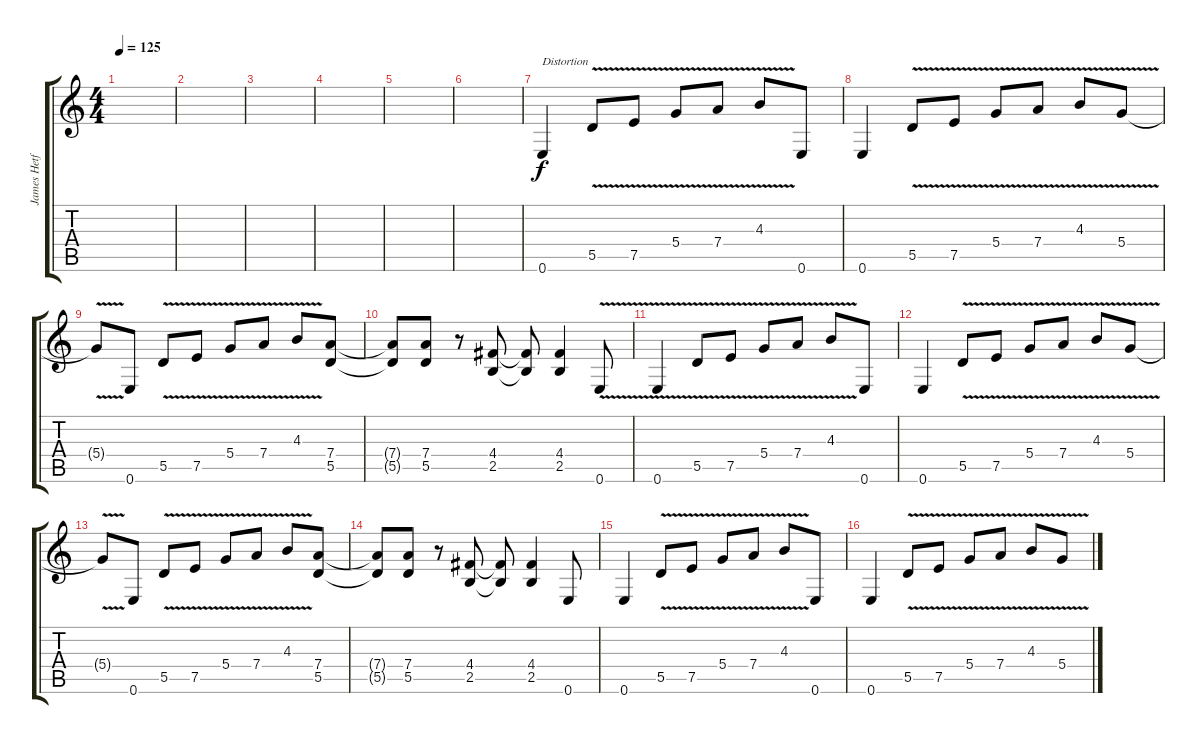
\track ("James Hetfield" "James Hetf") {instrument distortionguitar}
\staff {score tabs}
\tuning (E4 B3 G3 D3 A2 E2) {hide}
\ts (4 4)
\tempo 125
\clef g2
\ks c
|
|
|
|
|
|
0.6.4{txt "Distortion" dy f instrument distortionguitar} 5.5{v}.8 7.5{v}.8 5.4{v}.8 7.4{v}.8 4.3{v}.8 0.6.8 |
0.6.4 5.5{v}.8 7.5{v}.8 5.4{v}.8 7.4{v}.8 4.3{v}.8 5.4{v}.8 |
5.4{t}.8 0.6.8 5.5{v}.8 7.5{v}.8 5.4{v}.8 7.4{v}.8 4.3{v}.8 (7.4 5.5).8 |
(7.4{t} 5.5{t}).8 (7.4 5.5).8 r.8 (4.4 2.5).8 (4.4{t} 2.5{t}).8 (4.4 2.5).4 0.6{v}.8 |
0.6{v}.4 5.5{v}.8 7.5{v}.8 5.4{v}.8 7.4{v}.8 4.3{v}.8 0.6.8 |
0.6.4 5.5{v}.8 7.5{v}.8 5.4{v}.8 7.4{v}.8 4.3{v}.8 5.4{v}.8 |
5.4{t}.8 0.6.8 5.5{v}.8 7.5{v}.8 5.4{v}.8 7.4{v}.8 4.3{v}.8 (7.4 5.5).8 |
(7.4{t} 5.5{t}).8 (7.4 5.5).8 r.8 (4.4 2.5).8 (4.4{t} 2.5{t}).8 (4.4 2.5).4 0.6.8 |
0.6.4 5.5{v}.8 7.5{v}.8 5.4{v}.8 7.4{v}.8 4.3{v}.8 0.6.8 |
0.6.4 5.5{v}.8 7.5{v}.8 5.4{v}.8 7.4{v}.8 4.3{v}.8 5.4{v}.8
